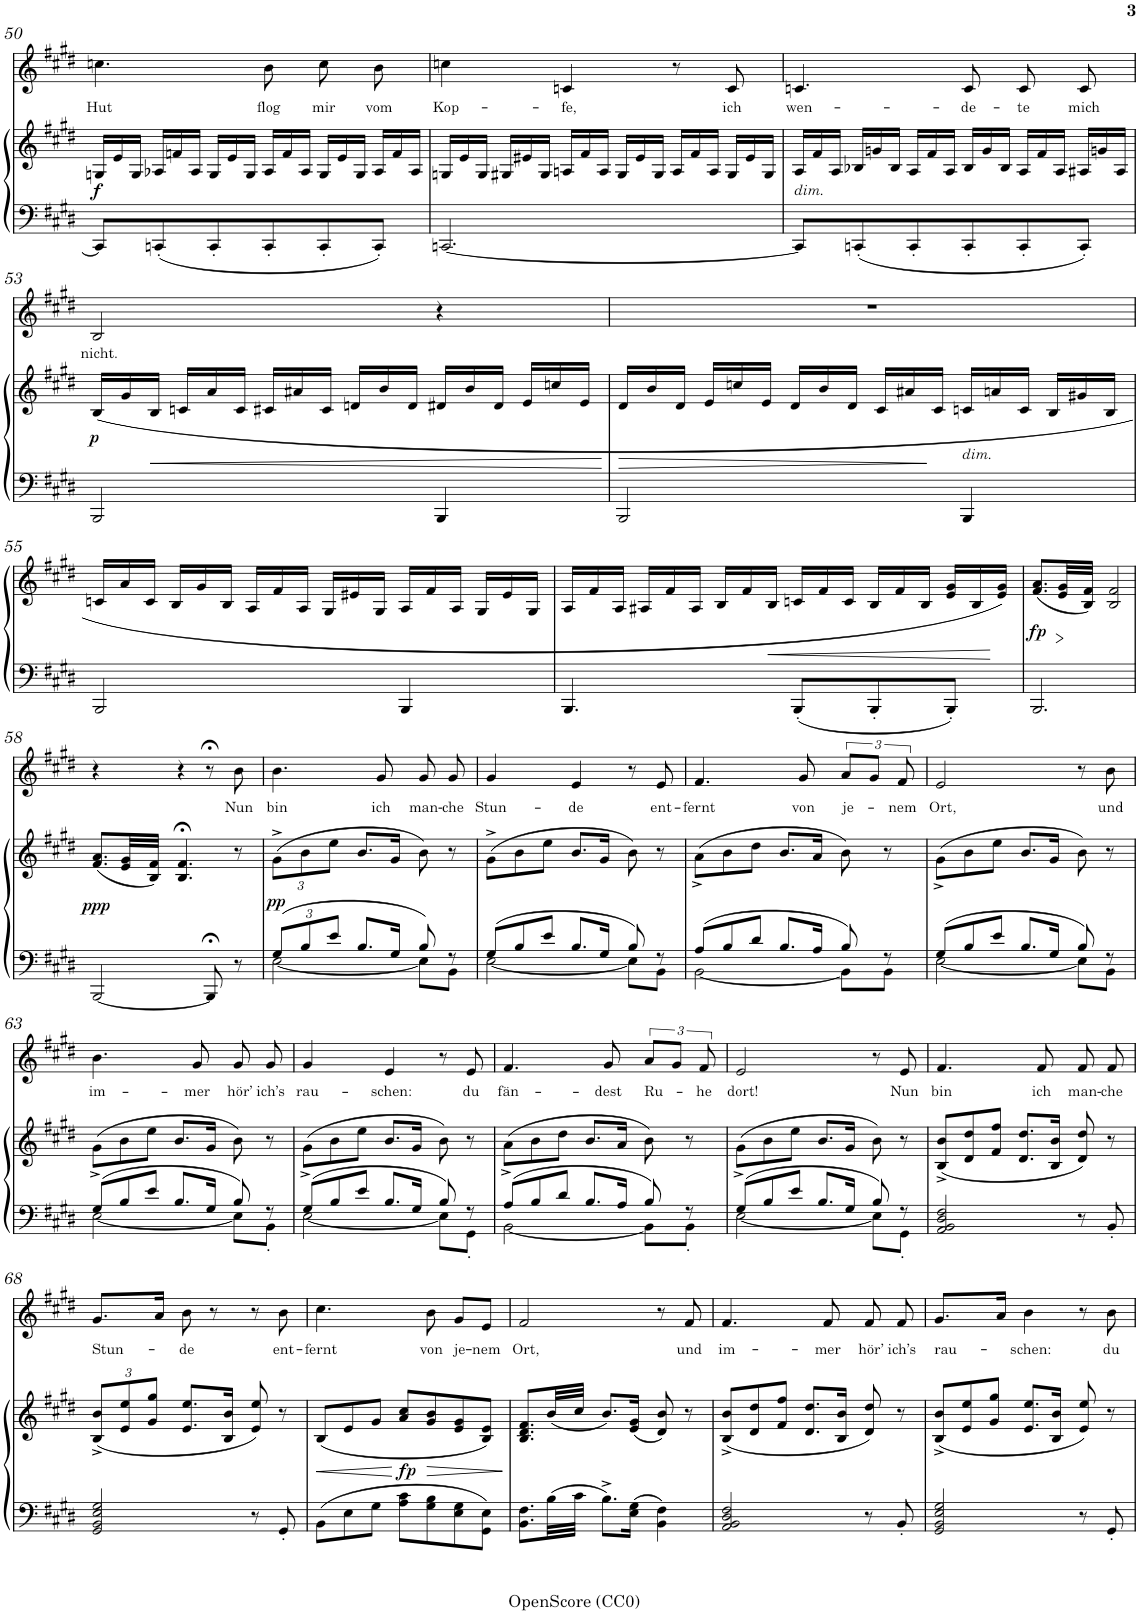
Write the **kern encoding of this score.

**kern	**kern	**dynam	**kern	**text
*part2	*part2	*part2	*part1	*part1
*staff3	*staff2	*staff2/3	*staff1	*staff1
*I"Pianoforte	*	*	*I"Singstimme	*
*I'Pno	*	*	*	*
!!LO:PB:g=z
*clefF4	*clefG2	*	*clefG2	*
*k[f#c#g#d#]	*k[f#c#g#d#]	*	*k[f#c#g#d#]	*
*M3/4	*M3/4	*	*M3/4	*
*	*Xtuplet	*	*	*
=50	=50	=50	=50	=50
!	!	!LO:DY:b	!	!LO:LY:b
8CC/L]	24Gn/LL	f	4.ccn\	Hut
.	24e/	.	.	.
.	24G/JJ	.	.	.
8CCn'/	24A-X/LL	.	.	.
.	24fn/	.	.	.
.	24A-/JJ	.	.	.
8CC'/	24G/LL	.	.	.
.	24e/	.	.	.
.	24G/JJ	.	.	.
!	!	!	!	!LO:LY:b
8CC'/	24A-/LL	.	8b\	flog
.	24f/	.	.	.
.	24A-/JJ	.	.	.
!	!	!	!	!LO:LY:b
8CC'/	24G/LL	.	8cc\	mir
.	24e/	.	.	.
.	24G/JJ	.	.	.
!	!	!	!	!LO:LY:b
8CC'/J	24A-/LL	.	8b\	vom
.	24f/	.	.	.
.	24A-/JJ	.	.	.
=51	=51	=51	=51	=51
!	!	!	!	!LO:LY:b
[2.CCn/	24Gn/LL	.	4ccn\	Kop-
.	24e/	.	.	.
.	24G/JJ	.	.	.
.	24G#X/LL	.	.	.
.	24e#X/	.	.	.
.	24G#/JJ	.	.	.
!	!	!	!	!LO:LY:b
.	24An/LL	.	4cn/	-fe,
.	24f#/	.	.	.
.	24A/JJ	.	.	.
.	24G#/LL	.	.	.
.	24e#/	.	.	.
.	24G#/JJ	.	.	.
.	24A/LL	.	8r	.
.	24f#/	.	.	.
.	24A/JJ	.	.	.
!	!	!	!	!LO:LY:b
.	24G#/LL	.	8c/	ich
.	24e#/	.	.	.
.	24G#/JJ	.	.	.
=52	=52	=52	=52	=52
!	!LO:TX:b:i:t=dim.	!	!	!
!	!	!	!	!LO:LY:b
8CC/L]	24A/LL	.	4.cn/	wen-
.	24f#/	.	.	.
.	24A/JJ	.	.	.
8CCn'/	24B-X/LL	.	.	.
.	24gn/	.	.	.
.	24B-/JJ	.	.	.
8CC'/	24A/LL	.	.	.
.	24f#/	.	.	.
.	24A/JJ	.	.	.
!	!	!	!	!LO:LY:b
8CC'/	24B-/LL	.	8c/	-de-
.	24g/	.	.	.
.	24B-/JJ	.	.	.
!	!	!	!	!LO:LY:b
8CC'/	24A/LL	.	8c/	-te
.	24f#/	.	.	.
.	24A/JJ	.	.	.
!	!	!	!	!LO:LY:b
8CC'/J	24A#X/LL	.	8c/	mich
.	24gn/	.	.	.
.	24A#/JJ	.	.	.
!!LO:LB:g=z
=53	=53	=53	=53	=53
!	!	!LO:DY:b	!	!LO:LY:b
2BBB/	(24B/LL	p	2B/	nicht.
.	24g#/	.	.	.
!	!	!LO:HP:b	!	!
.	24B/JJ	<	.	.
.	24cn/LL	.	.	.
.	24a/	.	.	.
.	24c/JJ	.	.	.
.	24c#X/LL	.	.	.
.	24a#X/	.	.	.
.	24c#/JJ	.	.	.
.	24dn/LL	.	.	.
.	24b/	.	.	.
.	24d/JJ	.	.	.
4BBB/	24d#X/LL	.	4r	.
.	24b/	.	.	.
.	24d#/JJ	.	.	.
.	24e/LL	.	.	.
.	24ccn/	.	.	.
.	24e/JJ	.	.	.
.	.	[	.	.
=54	=54	=54	=54	=54
!	!	!LO:HP:b	!	!
2BBB/	24d#/LL	>	2.r	.
.	24b/	.	.	.
.	24d#/JJ	.	.	.
.	24e/LL	.	.	.
.	24ccn/	.	.	.
.	24e/JJ	.	.	.
.	24d#/LL	.	.	.
.	24b/	.	.	.
.	24d#/JJ	.	.	.
.	24c#/LL	.	.	.
.	24a#X/	.	.	.
.	24c#/JJ	]	.	.
!	!LO:TX:b:i:t=dim.	!	!	!
4BBB/	24cn/LL	.	.	.
.	24an/	.	.	.
.	24c/JJ	.	.	.
.	24B/LL	.	.	.
.	24g#X/	.	.	.
.	24B/JJ	.	.	.
!!LO:LB:g=z
=55	=55	=55	=55	=55
2BBB/	24cn/LL	.	2.r	.
.	24a/	.	.	.
.	24c/JJ	.	.	.
.	24B/LL	.	.	.
.	24g#/	.	.	.
.	24B/JJ	.	.	.
.	24A/LL	.	.	.
.	24f#/	.	.	.
.	24A/JJ	.	.	.
.	24G#/LL	.	.	.
.	24e#X/	.	.	.
.	24G#/JJ	.	.	.
4BBB/	24A/LL	.	.	.
.	24f#/	.	.	.
.	24A/JJ	.	.	.
.	24G#/LL	.	.	.
.	24e#/	.	.	.
.	24G#/JJ	.	.	.
=56	=56	=56	=56	=56
4.BBB/	24A/LL	.	2.r	.
.	24f#/	.	.	.
.	24A/JJ	.	.	.
.	24A#X/LL	.	.	.
.	24f#/	.	.	.
.	24A#/JJ	.	.	.
.	24B/LL	.	.	.
.	24f#/	.	.	.
!	!	!LO:HP:b	!	!
.	24B/JJ	<	.	.
8BBB'/L	24cn/LL	.	.	.
.	24f#/	.	.	.
.	24c/JJ	.	.	.
8BBB'/	24B/LL	.	.	.
.	24f#/	.	.	.
.	24B/JJ	.	.	.
8BBB'/J	24e/ 24g#/LL	.	.	.
.	24B/	.	.	.
.	24e/ 24g#/JJ)	[	.	.
=57	=57	=57	=57	=57
!	!	!LO:DY:b	!	!
2.BBB/	(8.f#/ 8.a/L	fp	2.r	.
!	!	!LO:HP:b	!	!
.	32e/ 32g#/LL	>	.	.
.	32B/ 32f#/JJJ)	.	.	.
.	2B/ 2f#/	.	.	.
.	.	]	.	.
!!LO:LB:g=z
=58	=58	=58	=58	=58
!	!	!LO:DY:b	!	!
[2BBB/	(8.f#/ 8.a/L	ppp	4r	.
.	32e/ 32g#/LL	.	.	.
.	32B/ 32f#/JJJ)	.	.	.
.	4.B/;< 4.f#/;<	.	4r	.
8BBB;</]	.	.	8r;<	.
!	!	!	!	!LO:LY:b
8r	8r	.	8b\	Nun
=59	=59	=59	=59	=59
*Xbrackettup	*tuplet	*	*	*
*^	*	*	*	*
*	*	*Xbrackettup	*	*	*
!	!	!	!LO:DY:b	!	!LO:LY:b
12G#/L	[2E\	(12g#^\L	pp	4.b\	bin
12B/	.	12b\	.	.	.
12e/J	.	12ee\J	.	.	.
8.B/L	.	8.b/L	.	.	.
!	!	!	!	!	!LO:LY:b
.	.	.	.	8g#/	ich
16G#/Jk	.	16g#/Jk	.	.	.
!	!	!	!	!	!LO:LY:b
8B/	8E\L]	8b\)	.	8g#/	man-
!	!	!	!	!	!LO:LY:b
8r	8BB\J	8r	.	8g#/	-che
=60	=60	=60	=60	=60	=60
!	!	!	!	!	!LO:LY:b
12G#/L	[2E\	(12g#^\L	.	4g#/	Stun-
12B/	.	12b\	.	.	.
12e/J	.	12ee\J	.	.	.
!	!	!	!	!	!LO:LY:b
8.B/L	.	8.b/L	.	4e/	-de
16G#/Jk	.	16g#/Jk	.	.	.
8B/	8E\L]	8b\)	.	8r	.
!	!	!	!	!	!LO:LY:b
8r	8BB\J	8r	.	8e/	ent-
=61	=61	=61	=61	=61	=61
*Xtuplet	*	*Xtuplet	*	*	*
!	!	!	!	!	!LO:LY:b
12A/L	[2BB\	(12a^<\L	.	4.f#/	-fernt
12B/	.	12b\	.	.	.
12d#/J	.	12dd#\J	.	.	.
8.B/L	.	8.b/L	.	.	.
!	!	!	!	!	!LO:LY:b
.	.	.	.	8g#/	von
16A/Jk	.	16a/Jk	.	.	.
!	!	!	!	!	!LO:LY:b
8B/	8BB\L]	8b\)	.	12a/L	je-
.	.	.	.	12g#/J	.
8r	8BB\J	8r	.	.	.
!	!	!	!	!	!LO:LY:b
.	.	.	.	12f#/	-nem
=62	=62	=62	=62	=62	=62
!	!	!	!	!	!LO:LY:b
12G#/L	[2E\	(12g#^<\L	.	2e/	Ort,
12B/	.	12b\	.	.	.
12e/J	.	12ee\J	.	.	.
8.B/L	.	8.b/L	.	.	.
16G#/Jk	.	16g#/Jk	.	.	.
8B/	8E\L]	8b\)	.	8r	.
!	!	!	!	!	!LO:LY:b
8r	8BB\J	8r	.	8b\	und
!!LO:LB:g=z
=63	=63	=63	=63	=63	=63
!	!	!	!	!	!LO:LY:b
12G#/L	[2E\	(12g#^<\L	.	4.b\	im-
12B/	.	12b\	.	.	.
12e/J	.	12ee\J	.	.	.
8.B/L	.	8.b/L	.	.	.
!	!	!	!	!	!LO:LY:b
.	.	.	.	8g#/	-mer
16G#/Jk	.	16g#/Jk	.	.	.
!	!	!	!	!	!LO:LY:b
8B/	8E\L]	8b\)	.	8g#/	hör’
!	!	!	!	!	!LO:LY:b
8r	8BB'\J	8r	.	8g#/	ich’s
=64	=64	=64	=64	=64	=64
!	!	!	!	!	!LO:LY:b
12G#/L	[2E\	(12g#^<\L	.	4g#/	rau-
12B/	.	12b\	.	.	.
12e/J	.	12ee\J	.	.	.
!	!	!	!	!	!LO:LY:b
8.B/L	.	8.b/L	.	4e/	-schen:
16G#/Jk	.	16g#/Jk	.	.	.
8B/	8E\L]	8b\)	.	8r	.
!	!	!	!	!	!LO:LY:b
8r	8GG#'\J	8r	.	8e/	du
=65	=65	=65	=65	=65	=65
!	!	!	!	!	!LO:LY:b
12A/L	[2BB\	(12a^<\L	.	4.f#/	fän-
12B/	.	12b\	.	.	.
12d#/J	.	12dd#\J	.	.	.
8.B/L	.	8.b/L	.	.	.
!	!	!	!	!	!LO:LY:b
.	.	.	.	8g#/	-dest
16A/Jk	.	16a/Jk	.	.	.
!	!	!	!	!	!LO:LY:b
8B/	8BB\L]	8b\)	.	12a/L	Ru-
.	.	.	.	12g#/J	.
8r	8BB'\J	8r	.	.	.
!	!	!	!	!	!LO:LY:b
.	.	.	.	12f#/	-he
=66	=66	=66	=66	=66	=66
!	!	!	!	!	!LO:LY:b
12G#/L	[2E\	(12g#^<\L	.	2e/	dort!
12B/	.	12b\	.	.	.
12e/J	.	12ee\J	.	.	.
8.B/L	.	8.b/L	.	.	.
16G#/Jk	.	16g#/Jk	.	.	.
8B/	8E\L]	8b\)	.	8r	.
!	!	!	!	!	!LO:LY:b
8r	8GG#'\J	8r	.	8e/	Nun
=67	=67	=67	=67	=67	=67
!	!	!	!	!	!LO:LY:b
*v	*v	*	*	*	*
2AA/ 2BB/ 2D#/ 2F#/	(12B/^ 12b/^L	.	4.f#/	bin
.	12d#/ 12dd#/	.	.	.
.	12f#/ 12ff#/J	.	.	.
.	8.d#/ 8.dd#/L	.	.	.
!	!	!	!	!LO:LY:b
.	.	.	8f#/	ich
.	16B/ 16b/Jk	.	.	.
!	!	!	!	!LO:LY:b
8r	8d#/ 8dd#/)	.	8f#/	man-
!	!	!	!	!LO:LY:b
8BB'/	8r	.	8f#/	-che
!!LO:LB:g=z
=68	=68	=68	=68	=68
*	*tuplet	*	*	*
!	!	!	!	!LO:LY:b
2GG#/ 2BB/ 2E/ 2G#/	(12B/^ 12b/^L	.	8.g#/L	Stun-
.	12e/ 12ee/	.	.	.
.	12g#/ 12gg#/J	.	.	.
.	.	.	16a/Jk	.
!	!	!	!	!LO:LY:b
.	8.e/ 8.ee/L	.	8b\	-de
.	.	.	8r	.
.	16B/ 16b/Jk	.	.	.
8r	8e/ 8ee/)	.	8r	.
!	!	!	!	!LO:LY:b
8GG#'/	8r	.	8b\	ent-
=69	=69	=69	=69	=69
*	*Xtuplet	*	*	*
!	!	!LO:HP:b	!	!LO:LY:b
12BB\L	(12B/L	<	4.cc#\	-fernt
12E\	12e/	.	.	.
12G#\J	12g#/J	.	.	.
!	!	!LO:DY:n=1:b	!	!
8A\ 8c#\L	8a/ 8cc#/L	[ fp	.	.
!	!	!LO:HP:b	!	!LO:LY:b
8G#\ 8B\	8g#/ 8b/	>	8b\	von
!	!	!	!	!LO:LY:b
8E\ 8G#\	8e/ 8g#/	.	8g#/L	je-
!	!	!	!	!LO:LY:b
8GG#\ 8E\J	8B/ 8e/J)	.	8e/J	-nem
.	.	]	.	.
=70	=70	=70	=70	=70
!	!	!	!	!LO:LY:b
8.BB\ 8.F#\L	8.B/ 8.d#/ 8.f#/L	.	2f#/	Ort,
32B\LL	(32b/LL	.	.	.
32c#\JJJ	32cc#/JJJ	.	.	.
8.B^\L	8.b/L)	.	.	.
16E\ 16G#\Jk	(16e/ 16g#/Jk	.	.	.
4BB\ 4F#\	8d#/ 8b/)	.	8r	.
!	!	!	!	!LO:LY:b
.	8r	.	8f#/	und
=71	=71	=71	=71	=71
!	!	!	!	!LO:LY:b
2AA/ 2BB/ 2D#/ 2F#/	(12B/^ 12b/^L	.	4.f#/	im-
.	12d#/ 12dd#/	.	.	.
.	12f#/ 12ff#/J	.	.	.
.	8.d#/ 8.dd#/L	.	.	.
!	!	!	!	!LO:LY:b
.	.	.	8f#/	-mer
.	16B/ 16b/Jk	.	.	.
!	!	!	!	!LO:LY:b
8r	8d#/ 8dd#/)	.	8f#/	hör’
!	!	!	!	!LO:LY:b
8BB'/	8r	.	8f#/	ich’s
=72	=72	=72	=72	=72
!	!	!	!	!LO:LY:b
2GG#/ 2BB/ 2E/ 2G#/	(12B/^ 12b/^L	.	8.g#/L	rau-
.	12e/ 12ee/	.	.	.
.	12g#/ 12gg#/J	.	.	.
.	.	.	16a/Jk	.
!	!	!	!	!LO:LY:b
.	8.e/ 8.ee/L	.	4b\	-schen:
.	16B/ 16b/Jk	.	.	.
8r	8e/ 8ee/)	.	8r	.
!	!	!	!	!LO:LY:b
8GG#'/	8r	.	8b\	du
=	=	=	=	=
*-	*-	*-	*-	*-
